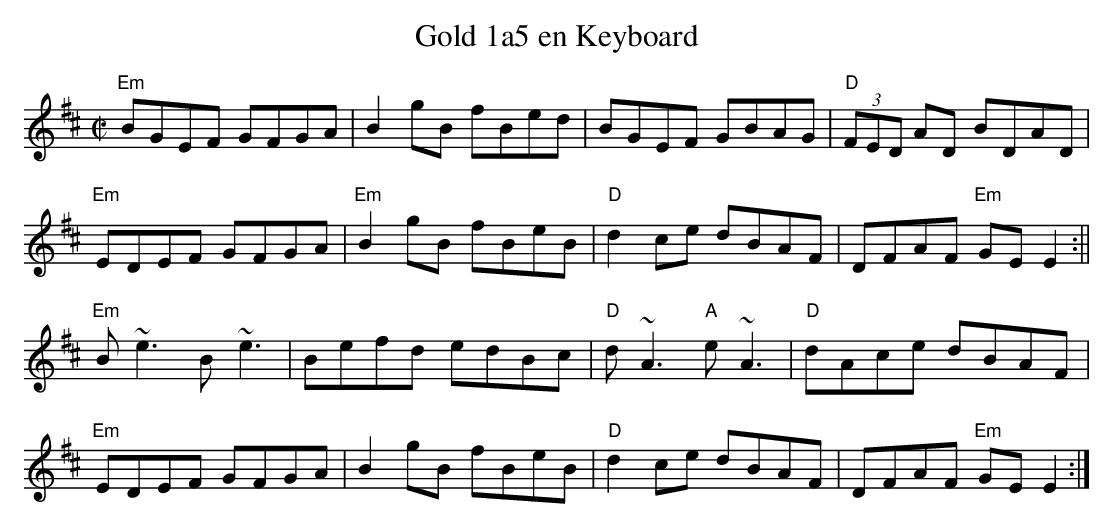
X:1
T:Gold 1a5 en Keyboard
M:C|
L:1/8
K:EDor
"Em"BGEF GFGA | B2gB fBed | BGEF GBAG | "D"(3FED AD BDAD |!
"Em"EDEF GFGA | "Em"B2gB fBeB | "D"d2ce dBAF | DFAF "Em"GEE2:||!
"Em"B~e3 B~e3 | Befd edBc | "D"d~A3 "A"e~A3 | "D"dAce dBAF |!
"Em"EDEF GFGA | B2gB fBeB | "D"d2ce dBAF | DFAF "Em"GEE2 :|]
